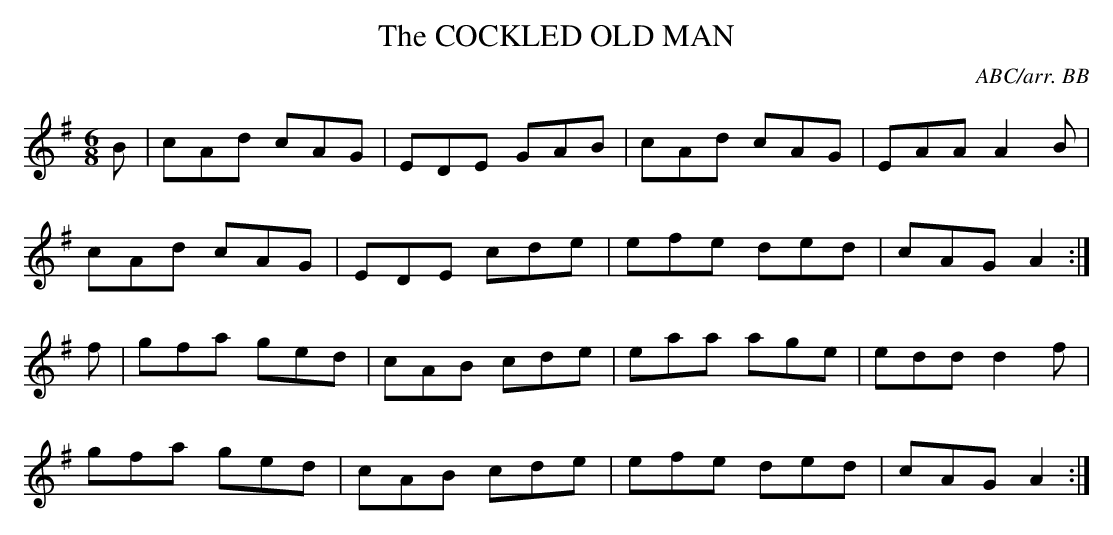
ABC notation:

X:1
T:COCKLED OLD MAN, The
C:ABC/arr. BB
L:1/8
M:6/8
K:Ador
B|cAd cAG|EDE GAB|cAd cAG|EAA A2B|
cAd cAG|EDE cde|efe ded|cAG A2:|
f|gfa ged|cAB cde|eaa age|edd d2f|
gfa ged|cAB cde|efe ded|cAG A2:|
